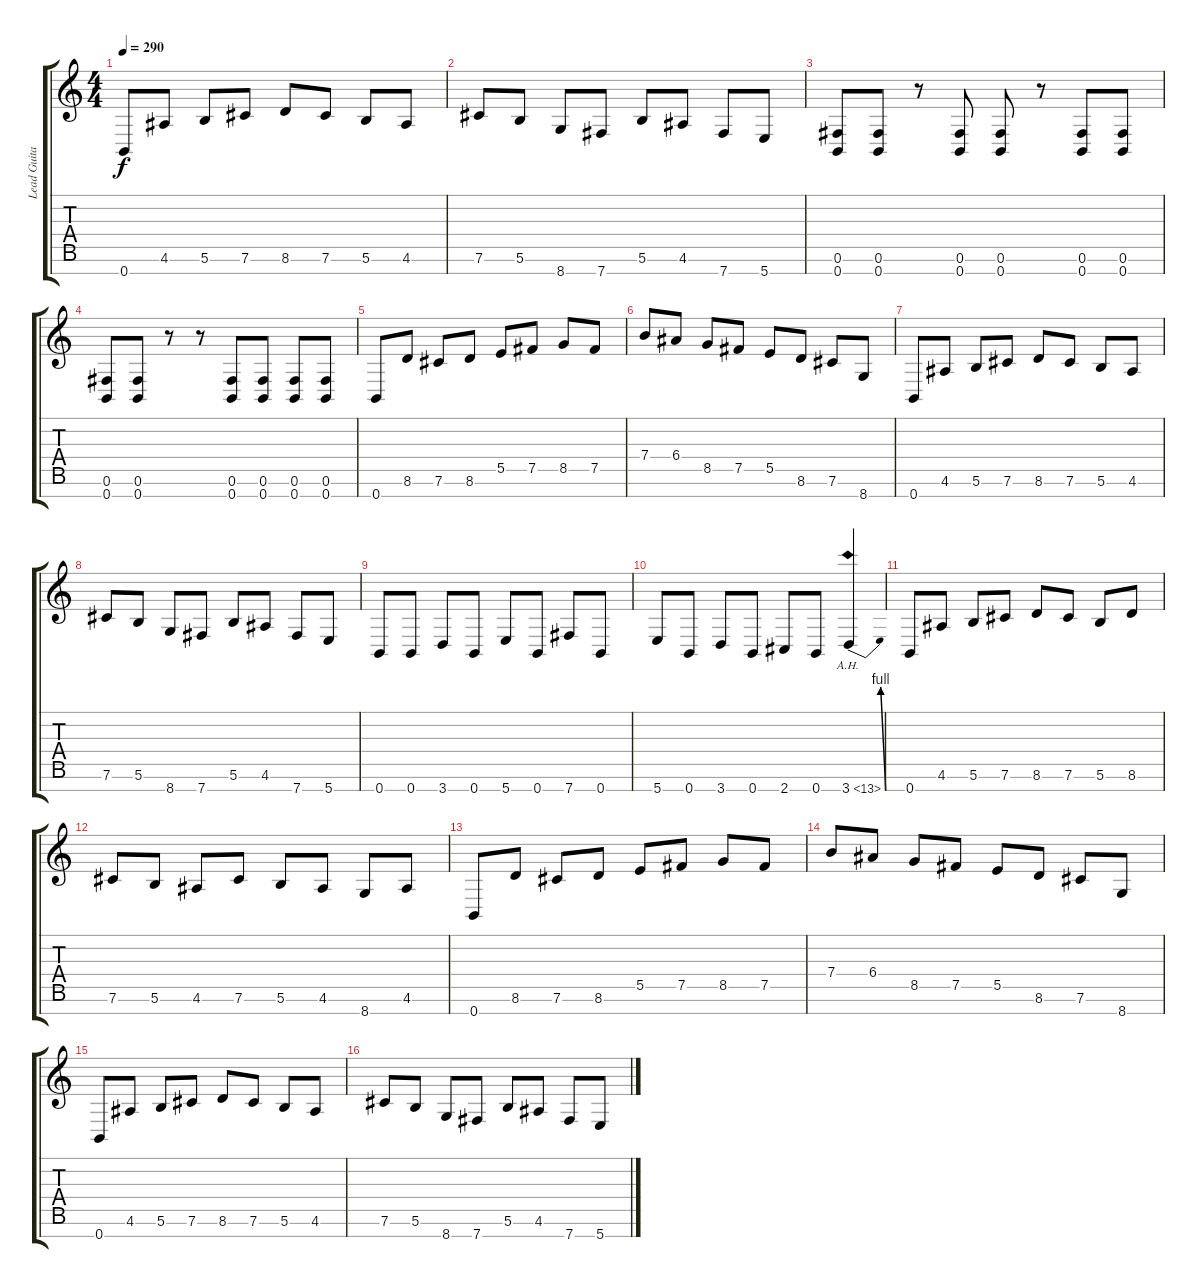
\track ("Lead Guitar (Chris Storey)" "Lead Guita") {instrument distortionguitar}
\staff {score tabs}
\tuning (Gb4 Db4 Ab3 E3 B2 Gb2 B1) {hide}
\ts (4 4)
\tempo 290
\clef g2
\ks c
0.7.8{dy f} 4.6.8 5.6.8 7.6.8 8.6.8 7.6.8 5.6.8 4.6.8 |
7.6.8 5.6.8 8.7.8 7.7.8 5.6.8 4.6.8 7.7.8 5.7.8 |
(0.6 0.7).8 (0.6 0.7).8 r.8 (0.6 0.7).8 (0.6 0.7).8 r.8 (0.6 0.7).8 (0.6 0.7).8 |
(0.6 0.7).8 (0.6 0.7).8 r.8 r.8 (0.6 0.7).8 (0.6 0.7).8 (0.6 0.7).8 (0.6 0.7).8 |
0.7.8 8.6.8 7.6.8 8.6.8 5.5.8 7.5.8 8.5.8 7.5.8 |
7.4.8 6.4.8 8.5.8 7.5.8 5.5.8 8.6.8 7.6.8 8.7.8 |
0.7.8 4.6.8 5.6.8 7.6.8 8.6.8 7.6.8 5.6.8 4.6.8 |
7.6.8 5.6.8 8.7.8 7.7.8 5.6.8 4.6.8 7.7.8 5.7.8 |
0.7.8 0.7.8 3.7.8 0.7.8 5.7.8 0.7.8 7.7.8 0.7.8 |
5.7.8 0.7.8 3.7.8 0.7.8 2.7.8 0.7.8 3.7{be (bend 0 0 60 4) ah 10}.4 |
0.7.8 4.6.8 5.6.8 7.6.8 8.6.8 7.6.8 5.6.8 8.6.8 |
7.6.8 5.6.8 4.6.8 7.6.8 5.6.8 4.6.8 8.7.8 4.6.8 |
0.7.8 8.6.8 7.6.8 8.6.8 5.5.8 7.5.8 8.5.8 7.5.8 |
7.4.8 6.4.8 8.5.8 7.5.8 5.5.8 8.6.8 7.6.8 8.7.8 |
0.7.8 4.6.8 5.6.8 7.6.8 8.6.8 7.6.8 5.6.8 4.6.8 |
7.6.8 5.6.8 8.7.8 7.7.8 5.6.8 4.6.8 7.7.8 5.7.8
